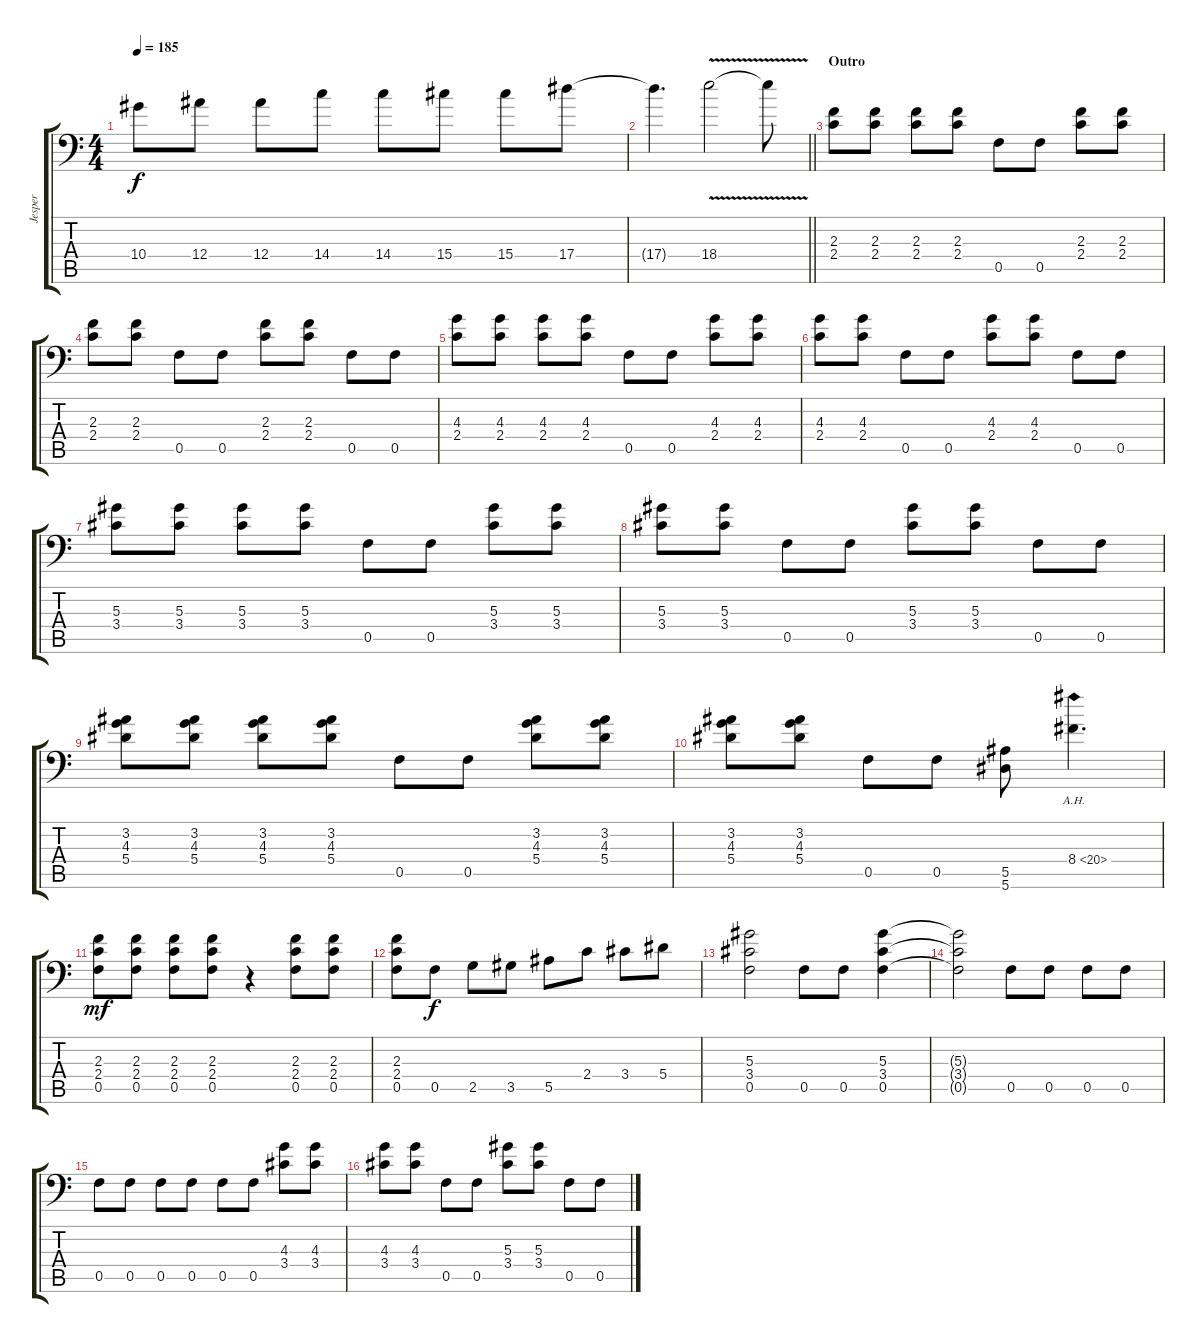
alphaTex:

\track ("Jesper" "Jesper") {instrument distortionguitar}
\staff {score tabs}
\tuning (C4 G3 Eb3 Bb2 F2 Bb1) {hide}
\ts (4 4)
\tempo 185
\clef f4
\ks c
10.4{t}.8{dy f} 12.4.8 12.4.8 14.4.8 14.4.8 15.4.8 15.4.8 17.4.8 |
\barLineRight lightlight
17.4{t}.4{d} 18.4{v}.2 18.4{t}.8 |
\section ("" "Outro")
(2.3 2.4).8 (2.3 2.4).8 (2.3 2.4).8 (2.3 2.4).8 0.5.8 0.5.8 (2.3 2.4).8 (2.3 2.4).8 |
(2.3 2.4).8 (2.3 2.4).8 0.5.8 0.5.8 (2.3 2.4).8 (2.3 2.4).8 0.5.8 0.5.8 |
(4.3 2.4).8 (4.3 2.4).8 (4.3 2.4).8 (4.3 2.4).8 0.5.8 0.5.8 (4.3 2.4).8 (4.3 2.4).8 |
(4.3 2.4).8 (4.3 2.4).8 0.5.8 0.5.8 (4.3 2.4).8 (4.3 2.4).8 0.5.8 0.5.8 |
(5.3 3.4).8 (5.3 3.4).8 (5.3 3.4).8 (5.3 3.4).8 0.5.8 0.5.8 (5.3 3.4).8 (5.3 3.4).8 |
(5.3 3.4).8 (5.3 3.4).8 0.5.8 0.5.8 (5.3 3.4).8 (5.3 3.4).8 0.5.8 0.5.8 |
(3.2 4.3 5.4).8 (3.2 4.3 5.4).8 (3.2 4.3 5.4).8 (3.2 4.3 5.4).8 0.5.8 0.5.8 (3.2 4.3 5.4).8 (3.2 4.3 5.4).8 |
(3.2 4.3 5.4).8 (3.2 4.3 5.4).8 0.5.8 0.5.8 (5.5 5.6).8 8.4{ah 12}.4{d} |
(2.3 2.4 0.5).8{dy mf instrument distortionguitar} (2.3 2.4 0.5).8 (2.3 2.4 0.5).8 (2.3 2.4 0.5).8 r.4 (2.3 2.4 0.5).8 (2.3 2.4 0.5).8 |
(2.3 2.4 0.5).8 0.5.8{dy f} 2.5.8 3.5.8 5.5.8 2.4.8 3.4.8 5.4.8 |
(5.3 3.4 0.5).2 0.5.8 0.5.8 (5.3 3.4 0.5).4 |
(5.3{t} 3.4{t} 0.5{t}).2 0.5.8 0.5.8 0.5.8 0.5.8 |
0.5.8 0.5.8 0.5.8 0.5.8 0.5.8 0.5.8 (4.3 3.4).8 (4.3 3.4).8 |
(4.3 3.4).8 (4.3 3.4).8 0.5.8 0.5.8 (5.3 3.4).8 (5.3 3.4).8 0.5.8 0.5.8
